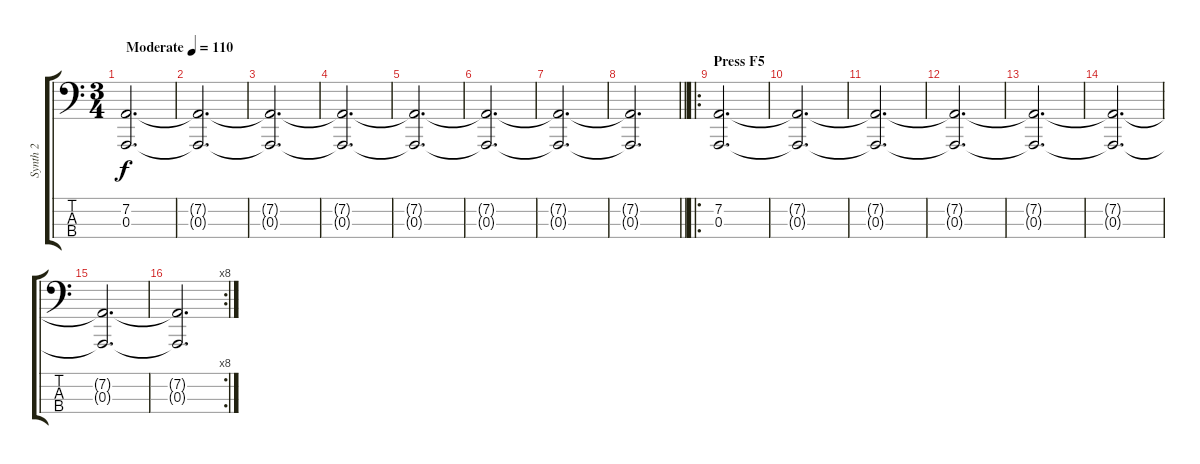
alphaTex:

\track ("Synth 2" "Synth 2") {instrument choiraahs}
\staff {score tabs}
\tuning (G2 D2 A1 E1) {hide}
\ts (3 4)
\tempo (110 "Moderate")
\clef f4
\ks c
(7.2 0.3).2{d dy f instrument choiraahs} |
(7.2{t} 0.3{t}).2{d} |
(7.2{t} 0.3{t}).2{d} |
(7.2{t} 0.3{t}).2{d} |
(7.2{t} 0.3{t}).2{d} |
(7.2{t} 0.3{t}).2{d} |
(7.2{t} 0.3{t}).2{d} |
\barLineRight lightlight
(7.2{t} 0.3{t}).2{d} |
\ro
\section ("" "Press F5")
(7.2 0.3).2{d} |
(7.2{t} 0.3{t}).2{d} |
(7.2{t} 0.3{t}).2{d} |
(7.2{t} 0.3{t}).2{d} |
(7.2{t} 0.3{t}).2{d} |
(7.2{t} 0.3{t}).2{d} |
(7.2{t} 0.3{t}).2{d} |
\rc 8
(7.2{t} 0.3{t}).2{d}
